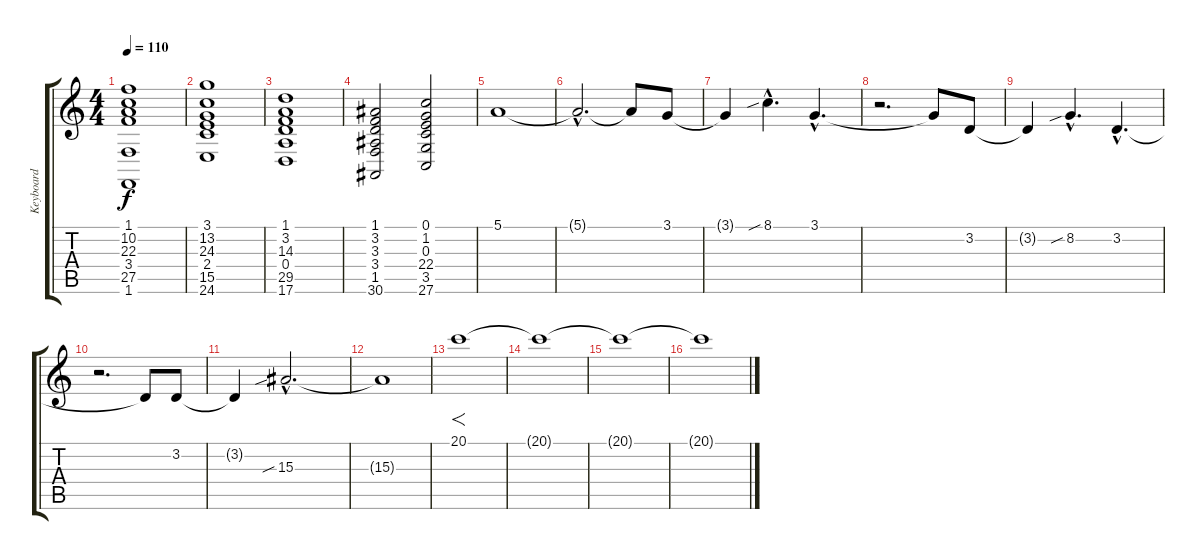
\track ("Keyboard" "Keyboard") {instrument synthstrings2}
\staff {score tabs}
\tuning (E4 B3 G3 D3 A2 E2) {hide}
\ts (4 4)
\tempo 110
\clef g2
\ks c
(1.1 10.2 22.3 3.4 27.5 1.6).1{dy f volume 9 instrument stringensemble2} |
(3.1 13.2 24.3 2.4 15.5 24.6).1 |
(1.1 3.2 14.3 0.4 29.5 17.6).1 |
(1.1 3.2 3.3 3.4 1.5 30.6).2 (0.1 1.2 0.3 22.4 3.5 27.6).2 |
5.1.1{balance 4} |
5.1{hac t}.2{d} 5.1{t}.8 3.1.8 |
3.1{t}.4 8.1{sib hac}.4{d} 3.1{hac}.4{d} |
r.2{d} 3.1{t}.8 3.2.8 |
3.2{t}.4 8.2{sib hac}.4{d} 3.2{hac}.4{d} |
r.2{d} 3.2{t}.8 3.2.8 |
3.2{t}.4 15.3{sib hac}.2{d} |
15.3{t}.1 |
20.1.1{f balance 12 instrument synthstrings2} |
20.1{t}.1 |
20.1{t}.1 |
20.1{t}.1
